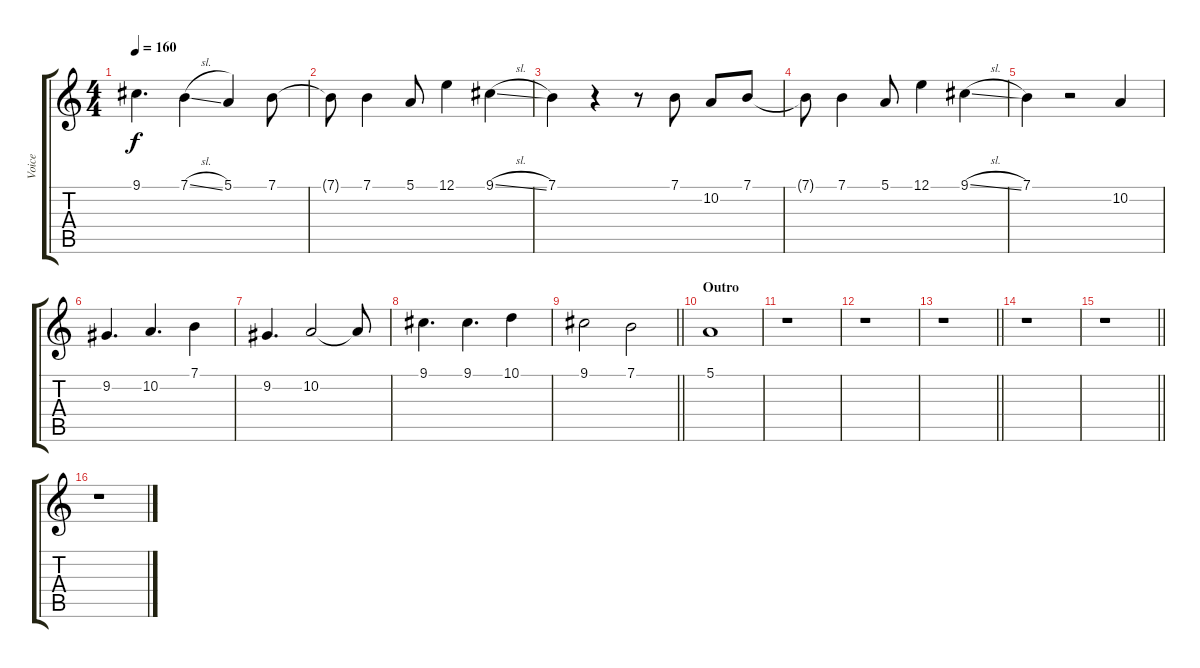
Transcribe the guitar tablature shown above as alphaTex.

\track ("Voice" "Voice") {instrument clarinet}
\staff {score tabs}
\tuning (E4 B3 G3 D3 A2 E2) {hide}
\ts (4 4)
\tempo 160
\clef g2
\ks c
9.1.4{d dy f} 7.1{sl}.4 5.1.4 7.1.8 |
7.1{t}.8 7.1.4 5.1.8 12.1.4 9.1{sl}.4 |
7.1.4 r.4 r.8 7.1.8 10.2.8 7.1.8 |
7.1{t}.8 7.1.4 5.1.8 12.1.4 9.1{sl}.4 |
7.1.4 r.2 10.2.4 |
9.2.4{d} 10.2.4{d} 7.1.4 |
9.2.4{d} 10.2.2 10.2{t}.8 |
9.1.4{d} 9.1.4{d} 10.1.4 |
\barLineRight lightlight
9.1.2 7.1.2 |
\section ("" "Outro")
5.1.1 |
r.1 |
r.1 |
\barLineRight lightlight
r.1 |
\section ("" "")
r.1 |
\barLineRight lightlight
r.1 |
r.1
